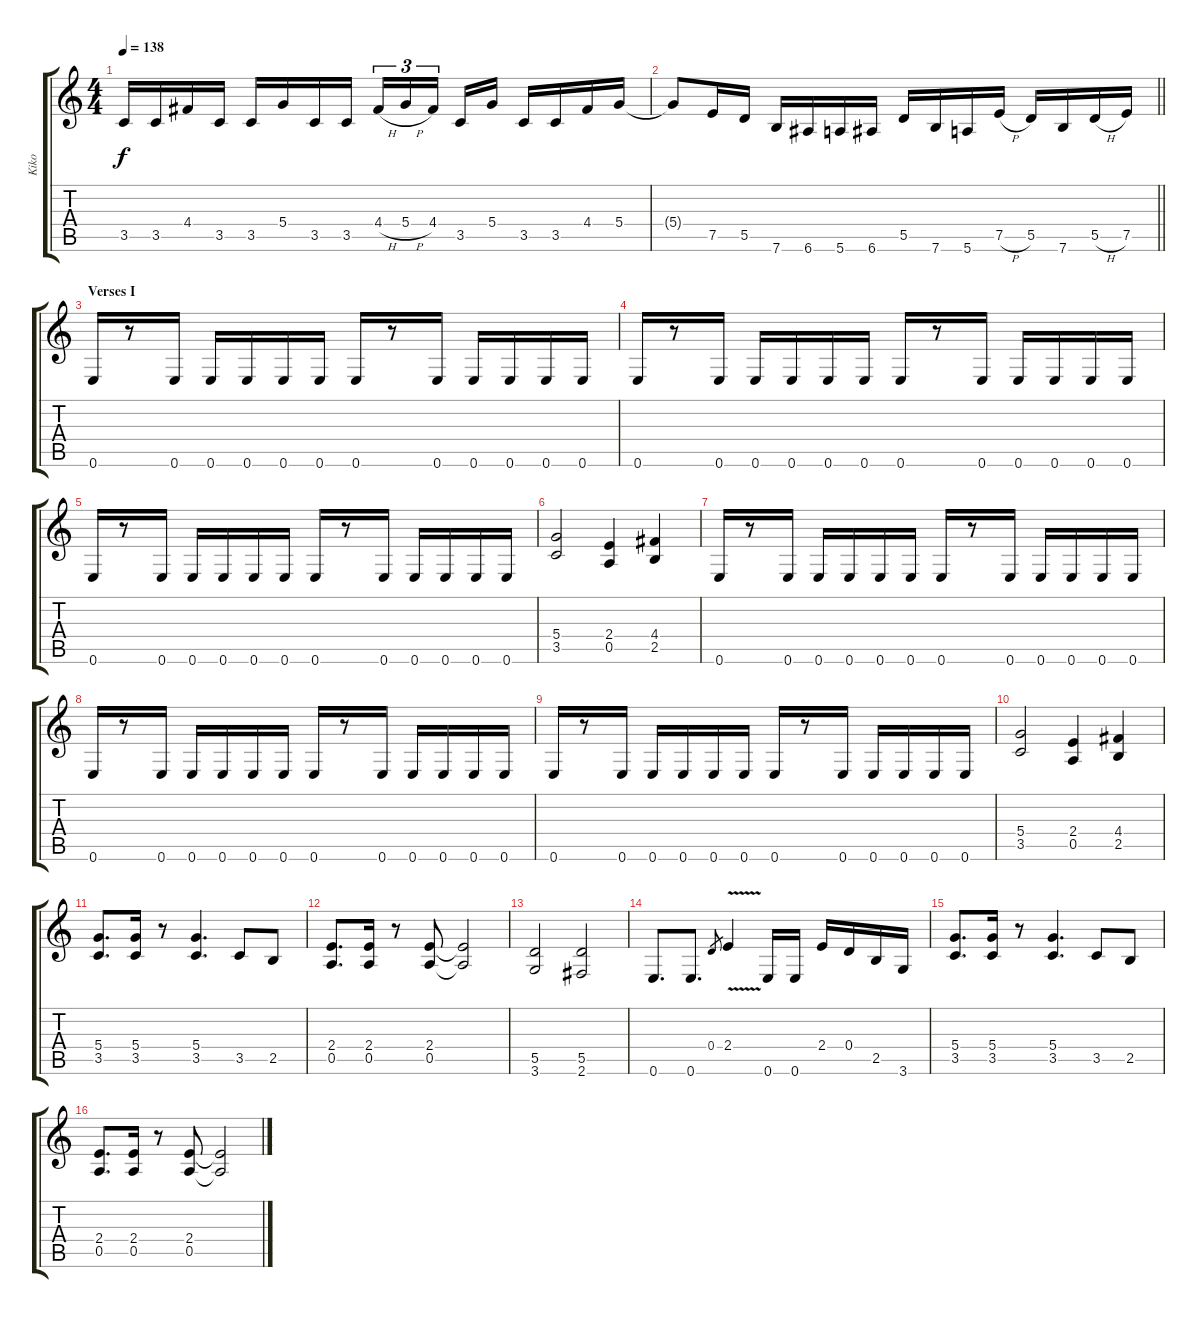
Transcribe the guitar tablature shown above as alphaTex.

\track ("Kiko" "Kiko") {instrument distortionguitar}
\staff {score tabs}
\tuning (E4 B3 G3 D3 A2 E2) {hide}
\ts (4 4)
\tempo 138
\clef g2
\ks c
3.5.16{dy f} 3.5.16 4.4.16 3.5.16 3.5.16 5.4.16 3.5.16 3.5.16 4.4{h}.16{tu (3 2)} 5.4{h}.16{tu (3 2)} 4.4.16{tu (3 2) beam splitsecondary} 3.5.16 5.4.16 3.5.16 3.5.16 4.4.16 5.4.16 |
\barLineRight lightlight
5.4{t}.8 7.5.16 5.5.16 7.6.16 6.6.16 5.6.16 6.6.16 5.5.16 7.6.16 5.6.16 7.5{h}.16 5.5.16 7.6.16 5.5{h}.16 7.5.16 |
\section ("" "Verses I")
0.6.16 r.8 0.6.16 0.6.16 0.6.16 0.6.16 0.6.16 0.6.16 r.8 0.6.16 0.6.16 0.6.16 0.6.16 0.6.16 |
0.6.16 r.8 0.6.16 0.6.16 0.6.16 0.6.16 0.6.16 0.6.16 r.8 0.6.16 0.6.16 0.6.16 0.6.16 0.6.16 |
0.6.16 r.8 0.6.16 0.6.16 0.6.16 0.6.16 0.6.16 0.6.16 r.8 0.6.16 0.6.16 0.6.16 0.6.16 0.6.16 |
(5.4 3.5).2 (2.4 0.5).4 (4.4 2.5).4 |
0.6.16 r.8 0.6.16 0.6.16 0.6.16 0.6.16 0.6.16 0.6.16 r.8 0.6.16 0.6.16 0.6.16 0.6.16 0.6.16 |
0.6.16 r.8 0.6.16 0.6.16 0.6.16 0.6.16 0.6.16 0.6.16 r.8 0.6.16 0.6.16 0.6.16 0.6.16 0.6.16 |
0.6.16 r.8 0.6.16 0.6.16 0.6.16 0.6.16 0.6.16 0.6.16 r.8 0.6.16 0.6.16 0.6.16 0.6.16 0.6.16 |
(5.4 3.5).2 (2.4 0.5).4 (4.4 2.5).4 |
(5.4 3.5).8{d} (5.4 3.5).16 r.8 (5.4 3.5).4{d} 3.5.8 2.5.8 |
(2.4 0.5).8{d} (2.4 0.5).16 r.8 (2.4 0.5).8 (2.4{t} 0.5{t}).2 |
(5.5 3.6).2 (5.5 2.6).2 |
0.6.8{d} 0.6.8{d} 0.4.8{gr} 2.4{v}.4 0.6.16 0.6.16 2.4.16 0.4.16 2.5.16 3.6.16 |
(5.4 3.5).8{d} (5.4 3.5).16 r.8 (5.4 3.5).4{d} 3.5.8 2.5.8 |
(2.4 0.5).8{d} (2.4 0.5).16 r.8 (2.4 0.5).8 (2.4{t} 0.5{t}).2
